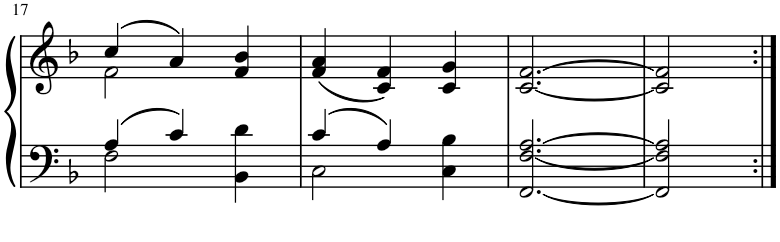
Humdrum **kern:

**kern	**kern
*part1	*part1
*staff2	*staff1
*I"Piano	*
*I'Pno.	*
!!LO:PB:g=z
*clefF4	*clefG2
*k[b-]	*k[b-]
*M3/4	*M3/4
=17	=17
*^	*^
4A/	2F\	(4cc/	2f\
4c/	.	4a/)	.
4BB-\ 4d\	4ryy	4f/ 4b-/	4ryy
*	*	*v	*v
=18	=18	=18
4c/	2C\	(4f/ 4a/
4A/	.	4c/ 4f/)
4C\ 4B-\	4ryy	4c/ 4g/
*v	*v	*
=19	=19
[2.FF/ [2.F/ [2.A/	[2.c/ [2.f/
=20	=20
2FF/] 2F/] 2A/]	2c/] 2f/]
=:|!	=:|!
*-	*-
